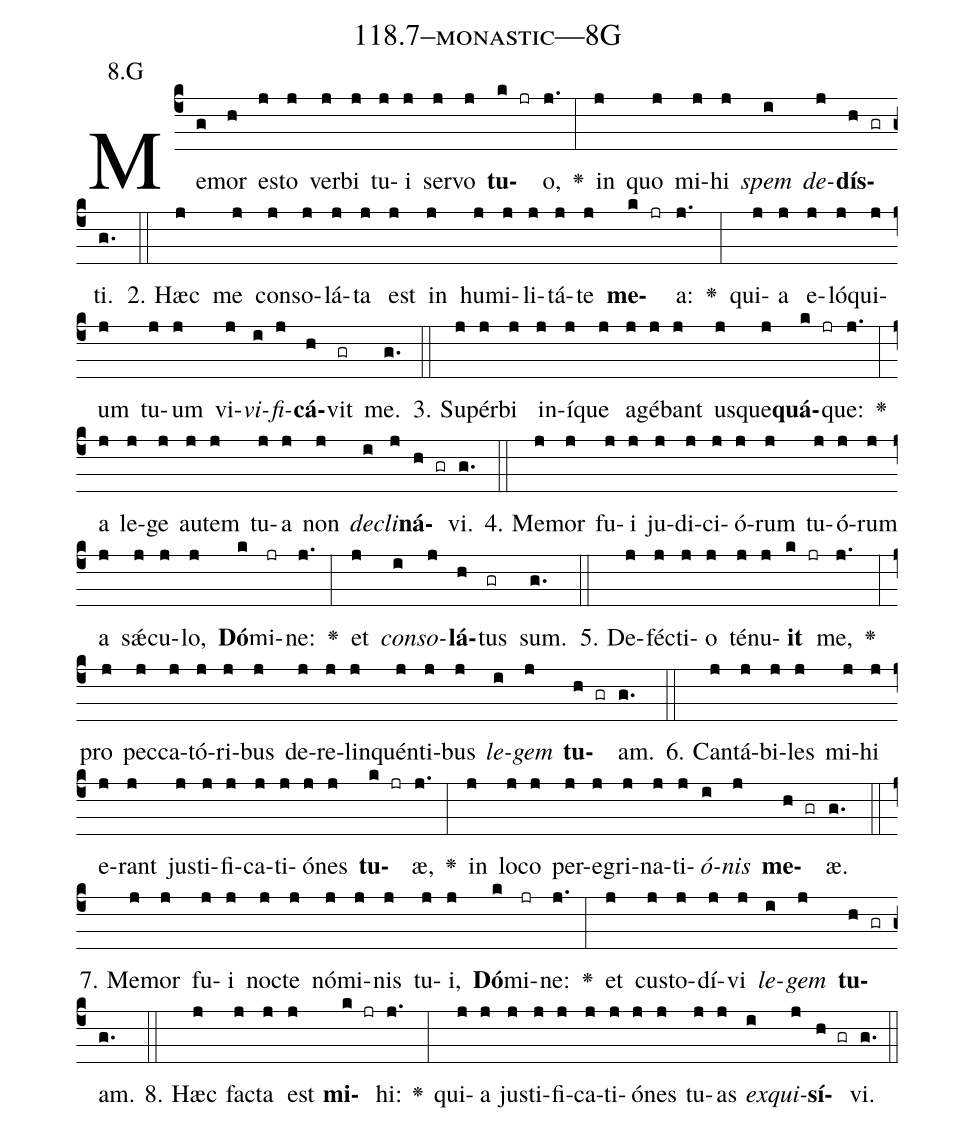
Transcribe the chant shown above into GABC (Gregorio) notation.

name: 118.7--monastic---8G;
annotation: 8.G;
%%
(c4)Me(g)mor(h) es(j)to(j) ver(j)bi(j) tu(j)i(j) ser(j)vo(j) <b>tu</b>(k jr)o,(j.) <v>\greheightstar</v>(:) in(j) quo(j) mi(j)hi(j) <i>spem</i>(i) <i>de</i>(j)<b>dís</b>(h gr)ti.(g.) (::)
2. Hæc(j) me(j) con(j)so(j)lá(j)ta(j) est(j) in(j) hu(j)mi(j)li(j)tá(j)te(j) <b>me</b>(k jr)a:(j.) <v>\greheightstar</v>(:) qui(j)a(j) e(j)ló(j)qui(j)um(j) tu(j)um(j) vi(j)<i>vi</i>(i)<i>fi</i>(j)<b>cá</b>(h)vit(gr) me.(g.) (::)
3. Su(j)pér(j)bi(j) in(j)í(j)que(j) a(j)gé(j)bant(j) us(j)que(j)<b>quá</b>(k jr)que:(j.) <v>\greheightstar</v>(:) a(j) le(j)ge(j) au(j)tem(j) tu(j)a(j) non(j) <i>de</i>(i)<i>cli</i>(j)<b>ná</b>(h gr)vi.(g.) (::)
4. Me(j)mor(j) fu(j)i(j) ju(j)di(j)ci(j)ó(j)rum(j) tu(j)ó(j)rum(j) a(j) sǽ(j)cu(j)lo,(j) <b>Dó</b>(k)mi(jr)ne:(j.) <v>\greheightstar</v>(:) et(j) <i>con</i>(i)<i>so</i>(j)<b>lá</b>(h)tus(gr) sum.(g.) (::)
5. De(j)féc(j)ti(j)o(j) té(j)nu(j)<b>it</b>(k jr) me,(j.) <v>\greheightstar</v>(:) pro(j) pec(j)ca(j)tó(j)ri(j)bus(j) de(j)re(j)lin(j)quén(j)ti(j)bus(j) <i>le</i>(i)<i>gem</i>(j) <b>tu</b>(h gr)am.(g.) (::)
6. Can(j)tá(j)bi(j)les(j) mi(j)hi(j) e(j)rant(j) jus(j)ti(j)fi(j)ca(j)ti(j)ó(j)nes(j) <b>tu</b>(k jr)æ,(j.) <v>\greheightstar</v>(:) in(j) lo(j)co(j) per(j)e(j)gri(j)na(j)ti(j)<i>ó</i>(i)<i>nis</i>(j) <b>me</b>(h gr)æ.(g.) (::)
7. Me(j)mor(j) fu(j)i(j) noc(j)te(j) nó(j)mi(j)nis(j) tu(j)i,(j) <b>Dó</b>(k)mi(jr)ne:(j.) <v>\greheightstar</v>(:) et(j) cus(j)to(j)dí(j)vi(j) <i>le</i>(i)<i>gem</i>(j) <b>tu</b>(h gr)am.(g.) (::)
8. Hæc(j) fac(j)ta(j) est(j) <b>mi</b>(k jr)hi:(j.) <v>\greheightstar</v>(:) qui(j)a(j) jus(j)ti(j)fi(j)ca(j)ti(j)ó(j)nes(j) tu(j)as(j) <i>ex</i>(i)<i>qui</i>(j)<b>sí</b>(h gr)vi.(g.) (::)
